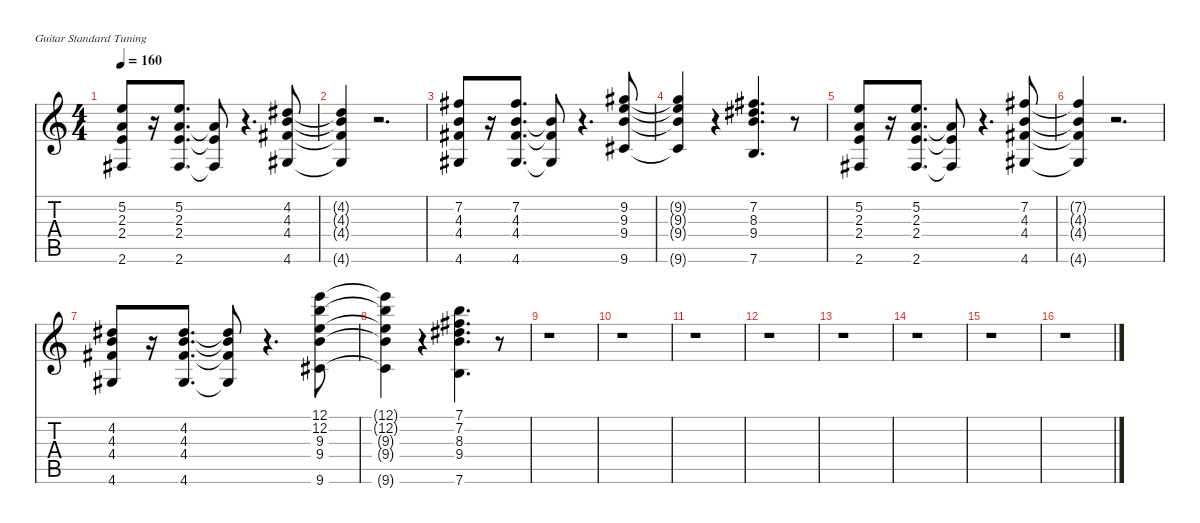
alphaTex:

\defaultSystemsLayout 4
\hideDynamics
\bracketExtendMode nobrackets
\singleTrackTrackNamePolicy hidden
\multiTrackTrackNamePolicy hidden
\firstSystemTrackNameMode fullname
\firstSystemTrackNameOrientation horizontal
\otherSystemsTrackNameOrientation horizontal
\track ("Clean 2" "el.guit.") {instrument electricguitarclean}
\staff {score tabs}
\tuning (E4 B3 G3 D3 A2 E2)
\ts (4 4)
\beaming (8 2 2 2 2)
\tempo 160
\clef g2
\ks c
(5.2 2.3 2.4 2.6{acc #}).8{dy f instrument electricguitarclean beam Up} r.16{beam Up} (5.2 2.3 2.4 2.6{acc #}).8{d beam Up} (2.3{t} 2.4{t} 2.6{t acc #}).8{beam Up} r.4{d beam Up} (4.2{acc #} 4.3 4.4{acc #} 4.6{acc #}).8{beam Up} |
(4.2{t acc #} 4.3{t} 4.4{t acc #} 4.6{t acc #}).4{beam Up} r.2{d beam Up} |
(7.2{acc #} 4.3 4.4{acc #} 4.6{acc #}).8{beam Up} r.16{beam Up} (7.2{acc #} 4.3 4.4{acc #} 4.6{acc #}).8{d beam Up} (4.3{t} 4.4{t acc #} 4.6{t acc #}).8{beam Up} r.4{d beam Up} (9.2{acc #} 9.3 9.4 9.6{acc #}).8{beam Up} |
(9.2{t acc #} 9.3{t} 9.4{t} 9.6{t acc #}).4{beam Up} r.4{beam Up} (7.2{acc #} 8.3{acc #} 9.4 7.6).4{d beam Up} r.8{beam Up} |
(5.2 2.3 2.4 2.6{acc #}).8{beam Up} r.16{beam Up} (5.2 2.3 2.4 2.6{acc #}).8{d beam Up} (2.3{t} 2.4{t} 2.6{t acc #}).8{beam Up} r.4{d beam Up} (7.2{acc #} 4.3 4.4{acc #} 4.6{acc #}).8{beam Up} |
(7.2{t acc #} 4.3{t} 4.4{t acc #} 4.6{t acc #}).4{beam Up} r.2{d beam Up} |
(4.2{acc #} 4.3 4.4{acc #} 4.6{acc #}).8{beam Up} r.16{beam Up} (4.2{acc #} 4.3 4.4{acc #} 4.6{acc #}).8{d beam Up} (4.2{t acc #} 4.3{t} 4.4{t acc #} 4.6{t acc #}).8{beam Up} r.4{d beam Up} (12.1 12.2 9.3 9.4 9.6{acc #}).8{beam Down} |
(12.1{t} 12.2{t} 9.3{t} 9.4{t} 9.6{t acc #}).4{beam Down} r.4{beam Down} (7.1 7.2{acc #} 8.3{acc #} 9.4 7.6).4{d beam Down} r.8{beam Down} |
r.1{beam Down} |
r.1{beam Down} |
r.1{beam Down} |
r.1{beam Down} |
r.1{beam Down} |
r.1{beam Down} |
r.1{beam Down} |
r.1{beam Down}
